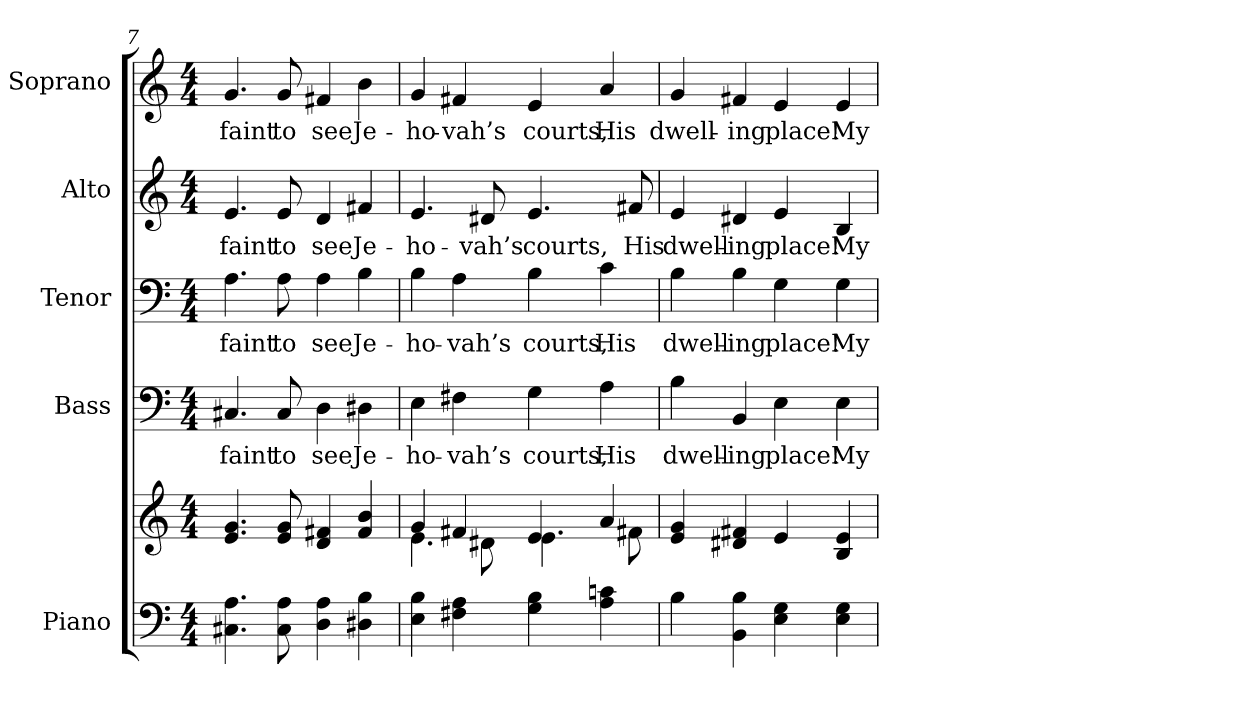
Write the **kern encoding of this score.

**kern	**kern	**kern	**text	**kern	**text	**kern	**text	**kern	**text
*part5	*part5	*part4	*part4	*part3	*part3	*part2	*part2	*part1	*part1
*staff6	*staff5	*staff4	*staff4	*staff3	*staff3	*staff2	*staff2	*staff1	*staff1
*I"Piano	*	*I"Bass	*	*I"Tenor	*	*I"Alto	*	*I"Soprano	*
*I'Pno.	*	*I'B.	*	*I'T.	*	*I'A.	*	*I'S.	*
*clefF4	*clefG2	*clefF4	*	*clefF4	*	*clefG2	*	*clefG2	*
*k[]	*k[]	*k[]	*	*k[]	*	*k[]	*	*k[]	*
*C:	*C:	*C:	*	*C:	*	*C:	*	*C:	*
*M4/4	*M4/4	*M4/4	*	*M4/4	*	*M4/4	*	*M4/4	*
=7	=7	=7	=7	=7	=7	=7	=7	=7	=7
!	!	!	!LO:LY:b:color=#000000	!	!	!	!	!	!
!	!	!	!	!	!LO:LY:b:color=#000000	!	!	!	!
!	!	!	!	!	!	!	!LO:LY:b:color=#000000	!	!
!	!	!	!	!	!	!	!	!	!LO:LY:b:color=#000000
4.C#Xi\ 4.Ai	4.ei/ 4.gi	4.C#Xi/	faint	4.Ai\	faint	4.ei/	faint	4.gi/	faint
!	!	!	!LO:LY:b:color=#000000	!	!	!	!	!	!
!	!	!	!	!	!LO:LY:b:color=#000000	!	!	!	!
!	!	!	!	!	!	!	!LO:LY:b:color=#000000	!	!
!	!	!	!	!	!	!	!	!	!LO:LY:b:color=#000000
8C#i\ 8Ai	8ei/ 8gi	8C#i/	to	8Ai\	to	8ei/	to	8gi/	to
!	!	!	!LO:LY:b:color=#000000	!	!	!	!	!	!
!	!	!	!	!	!LO:LY:b:color=#000000	!	!	!	!
!	!	!	!	!	!	!	!LO:LY:b:color=#000000	!	!
!	!	!	!	!	!	!	!	!	!LO:LY:b:color=#000000
4Di\ 4Ai	4di/ 4f#Xi	4Di\	see	4Ai\	see	4di/	see	4f#Xi/	see
!	!	!	!LO:LY:b:color=#000000	!	!	!	!	!	!
!	!	!	!	!	!LO:LY:b:color=#000000	!	!	!	!
!	!	!	!	!	!	!	!LO:LY:b:color=#000000	!	!
!	!	!	!	!	!	!	!	!	!LO:LY:b:color=#000000
4D#Xi\ 4Bi	4f#i/ 4bi	4D#Xi\	Je-	4Bi\	Je-	4f#Xi/	Je-	4bi\	Je-
=8	=8	=8	=8	=8	=8	=8	=8	=8	=8
*	*^	*	*	*	*	*	*	*	*
!	!	!	!	!LO:LY:b:color=#000000	!	!	!	!	!	!
!	!	!	!	!	!	!LO:LY:b:color=#000000	!	!	!	!
!	!	!	!	!	!	!	!	!LO:LY:b:color=#000000	!	!
!	!	!	!	!	!	!	!	!	!	!LO:LY:b:color=#000000
4Ei\ 4Bi	4gi/	4.ei\	4Ei\	-ho-	4Bi\	-ho-	4.ei/	-ho-	4gi/	-ho-
!	!	!	!	!LO:LY:b:color=#000000	!	!	!	!	!	!
!	!	!	!	!	!	!LO:LY:b:color=#000000	!	!	!	!
!	!	!	!	!	!	!	!	!	!	!LO:LY:b:color=#000000
4F#Xi\ 4Ai	4f#Xi/	.	4F#Xi\	-vah’s	4Ai\	-vah’s	.	.	4f#Xi/	-vah’s
!	!	!	!	!	!	!	!	!LO:LY:b:color=#000000	!	!
.	.	8d#Xi\	.	.	.	.	8d#Xi/	-vah’s	.	.
!	!	!	!	!LO:LY:b:color=#000000	!	!	!	!	!	!
!	!	!	!	!	!	!LO:LY:b:color=#000000	!	!	!	!
!	!	!	!	!	!	!	!	!LO:LY:b:color=#000000	!	!
!	!	!	!	!	!	!	!	!	!	!LO:LY:b:color=#000000
4Gi\ 4Bi	4ei/	4.ei\	4Gi\	courts,	4Bi\	courts,	4.ei/	courts,	4ei/	courts,
!	!	!	!	!LO:LY:b:color=#000000	!	!	!	!	!	!
!	!	!	!	!	!	!LO:LY:b:color=#000000	!	!	!	!
!	!	!	!	!	!	!	!	!	!	!LO:LY:b:color=#000000
4Ai\ 4cni	4ai/	.	4Ai\	His	4ci\	His	.	.	4ai/	His
!	!	!	!	!	!	!	!	!LO:LY:b:color=#000000	!	!
.	.	8f#Xi\	.	.	.	.	8f#Xi/	His	.	.
*	*v	*v	*	*	*	*	*	*	*	*
!!LO:PB:g=z
=9	=9	=9	=9	=9	=9	=9	=9	=9	=9
*	*^	*	*	*	*	*	*	*	*
!	!	!	!	!LO:LY:b:color=#000000	!	!	!	!	!	!
*	*v	*v	*	*	*	*	*	*	*	*
*	*^	*	*	*	*	*	*	*	*
!	!	!	!	!	!	!LO:LY:b:color=#000000	!	!	!	!
*	*v	*v	*	*	*	*	*	*	*	*
*	*^	*	*	*	*	*	*	*	*
!	!	!	!	!	!	!	!	!LO:LY:b:color=#000000	!	!
*	*v	*v	*	*	*	*	*	*	*	*
*	*^	*	*	*	*	*	*	*	*
!	!	!	!	!	!	!	!	!	!	!LO:LY:b:color=#000000
*	*v	*v	*	*	*	*	*	*	*	*
4Bi\	4ei/ 4gi	4Bi\	dwell-	4Bi\	dwell-	4ei/	dwell-	4gi/	dwell-
!	!	!	!LO:LY:b:color=#000000	!	!	!	!	!	!
!	!	!	!	!	!LO:LY:b:color=#000000	!	!	!	!
!	!	!	!	!	!	!	!LO:LY:b:color=#000000	!	!
!	!	!	!	!	!	!	!	!	!LO:LY:b:color=#000000
4BBi\ 4Bi	4d#Xi/ 4f#Xi	4BBi/	-ing	4Bi\	-ing	4d#Xi/	-ing	4f#Xi/	-ing
!	!	!	!LO:LY:b:color=#000000	!	!	!	!	!	!
!	!	!	!	!	!LO:LY:b:color=#000000	!	!	!	!
!	!	!	!	!	!	!	!LO:LY:b:color=#000000	!	!
!	!	!	!	!	!	!	!	!	!LO:LY:b:color=#000000
4Ei\ 4Gi	4ei/	4Ei\	place!	4Gi\	place!	4ei/	place!	4ei/	place!
!	!	!	!LO:LY:b:color=#000000	!	!	!	!	!	!
!	!	!	!	!	!LO:LY:b:color=#000000	!	!	!	!
!	!	!	!	!	!	!	!LO:LY:b:color=#000000	!	!
!	!	!	!	!	!	!	!	!	!LO:LY:b:color=#000000
4Ei\ 4Gi	4Bi/ 4ei	4Ei\	My	4Gi\	My	4Bi/	My	4ei/	My
=	=	=	=	=	=	=	=	=	=
*-	*-	*-	*-	*-	*-	*-	*-	*-	*-
